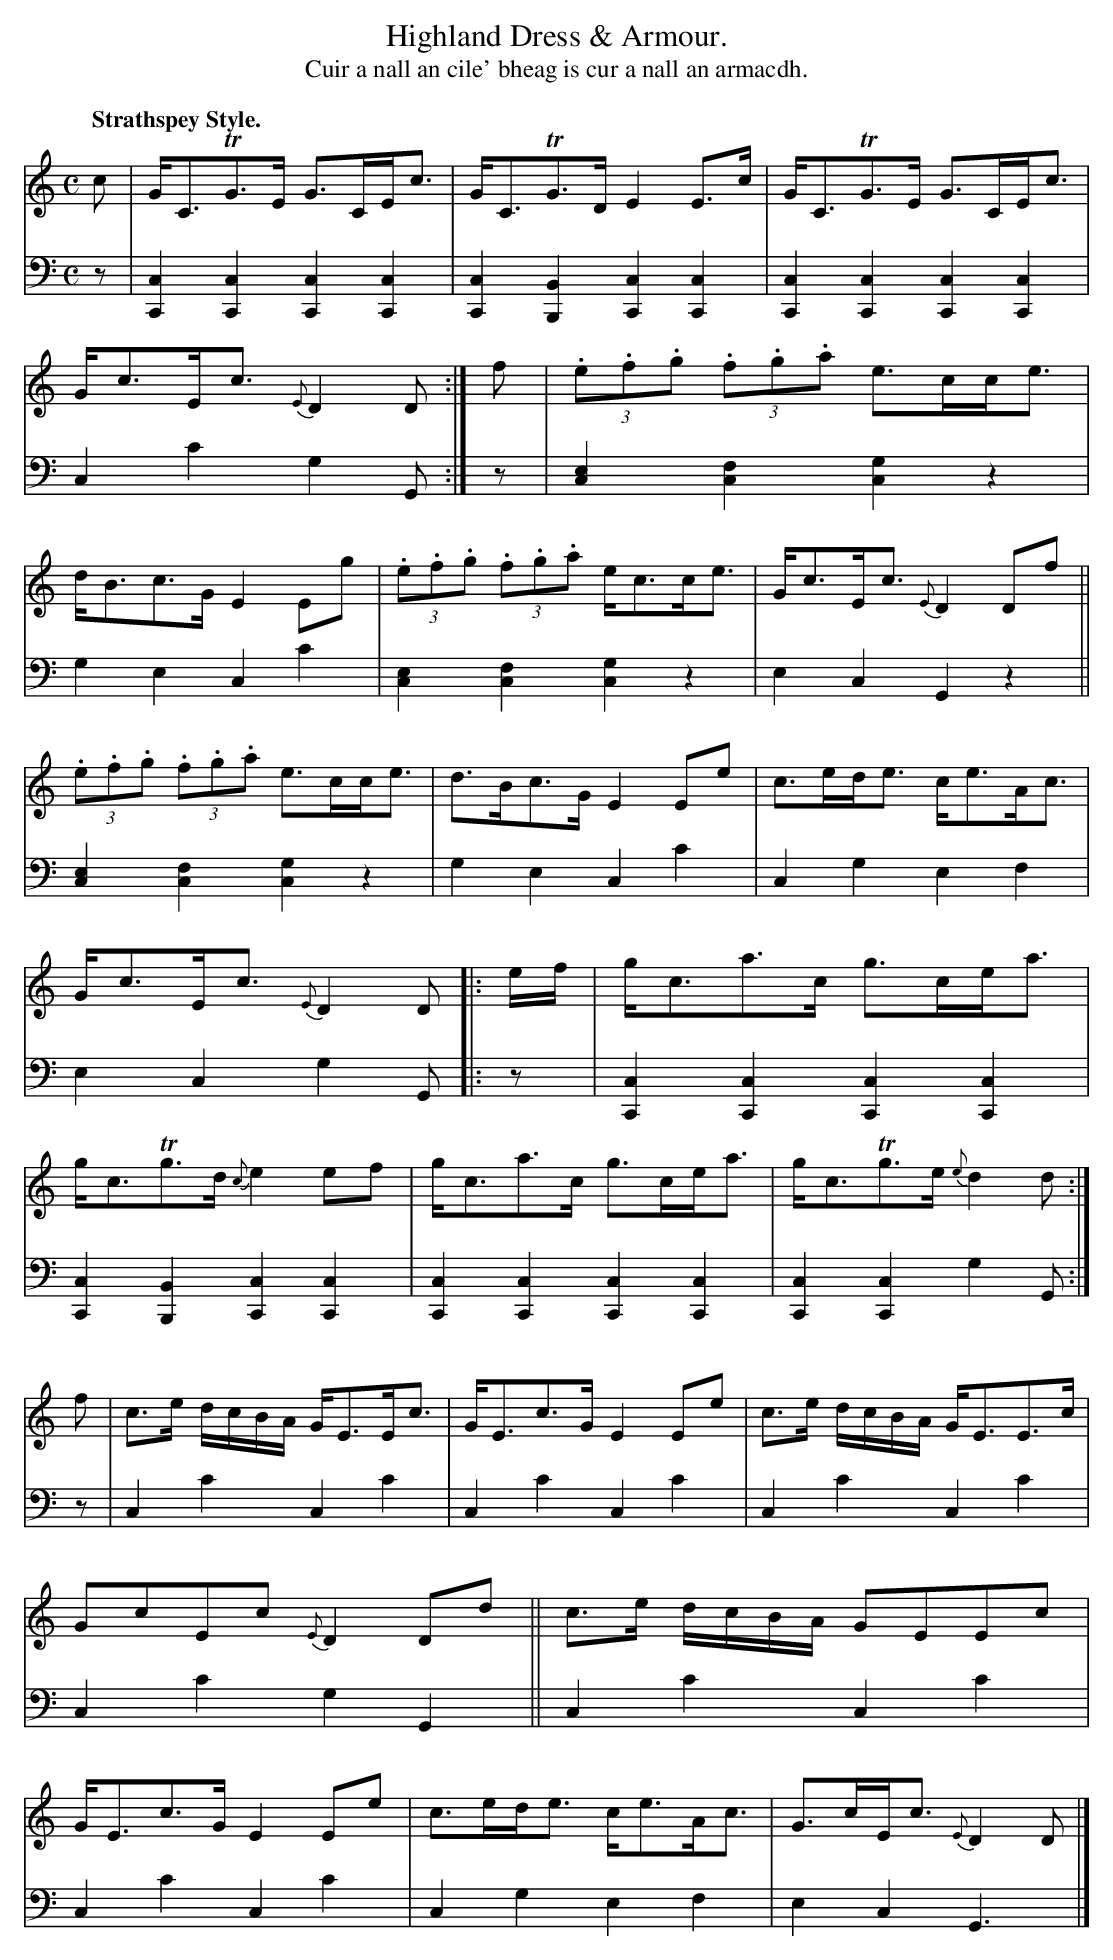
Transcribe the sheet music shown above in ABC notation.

X:1
T: Highland Dress & Armour.
T: Cuir a nall an cile' bheag is cur a nall an armacdh.
M: C
L: 1/8
Q: "Strathspey Style."
K: C
V: 1 staves=2
c |\
G<CTG>E G>CE<c | G<CTG>D E2E>c | G<CTG>E G>CE<c | G<cE<c {E}D2D :| f |\
(3.e.f.g (3.f.g.a e>cc<e | d<Bc>G E2Eg | (3.e.f.g (3.f.g.a e<cc<e | G<cE<c {E}D2Df ||
(3.e.f.g (3.f.g.a e>cc<e | d>Bc>G E2Ee | c>ed<e c<eA<c | G<cE<c {E}D2D |: e/f/ |\
g<ca>c g>ce<a | g<cTg>d {c}e2ef | g<ca>c g>ce<a | g<cTg>e {e}d2d :|
f |\
c>e d/c/B/A/ G<EE<c | G<Ec>G E2Ee | c>e d/c/B/A/ G<EE>c | GcEc {E}D2Dd ||\
c>e d/c/B/A/ GEEc | G<Ec>G E2Ee |  c>ed<e c<eA<c | G>cE<c {E}D2D |]
V: 2 clef=bass middle=d
z |\
[c2C2][c2C2] [c2C2][c2C2] | [c2C2][B2B,2] [c2C2][c2C2] | [c2C2][c2C2] [c2C2][c2C2] | c2c'2 g2G :| z | [e2c2][f2c2] [g2c2]z2 |
g2e2 c2c'2 | [e2c2][f2c2] [g2c2]z2 | e2c2 G2z2 || [e2c2][f2c2] [g2c2]z2 | g2e2 c2c'2 | c2g2 e2f2 |
e2c2 g2G |: z | [c2C2][c2C2] [c2C2][c2C2] | [c2C2][B2B,2] [c2C2][c2C2] | [c2C2][c2C2] [c2C2][c2C2] | [c2C2][c2C2] g2G :| z |\
c2c'2 c2c'2 | c2c'2 c2c'2 |
c2c'2 c2c'2 | c2c'2 g2G2 || c2c'2 c2c'2 | c2c'2 c2c'2 | c2g2 e2f2 | e2c2 G3 |]
